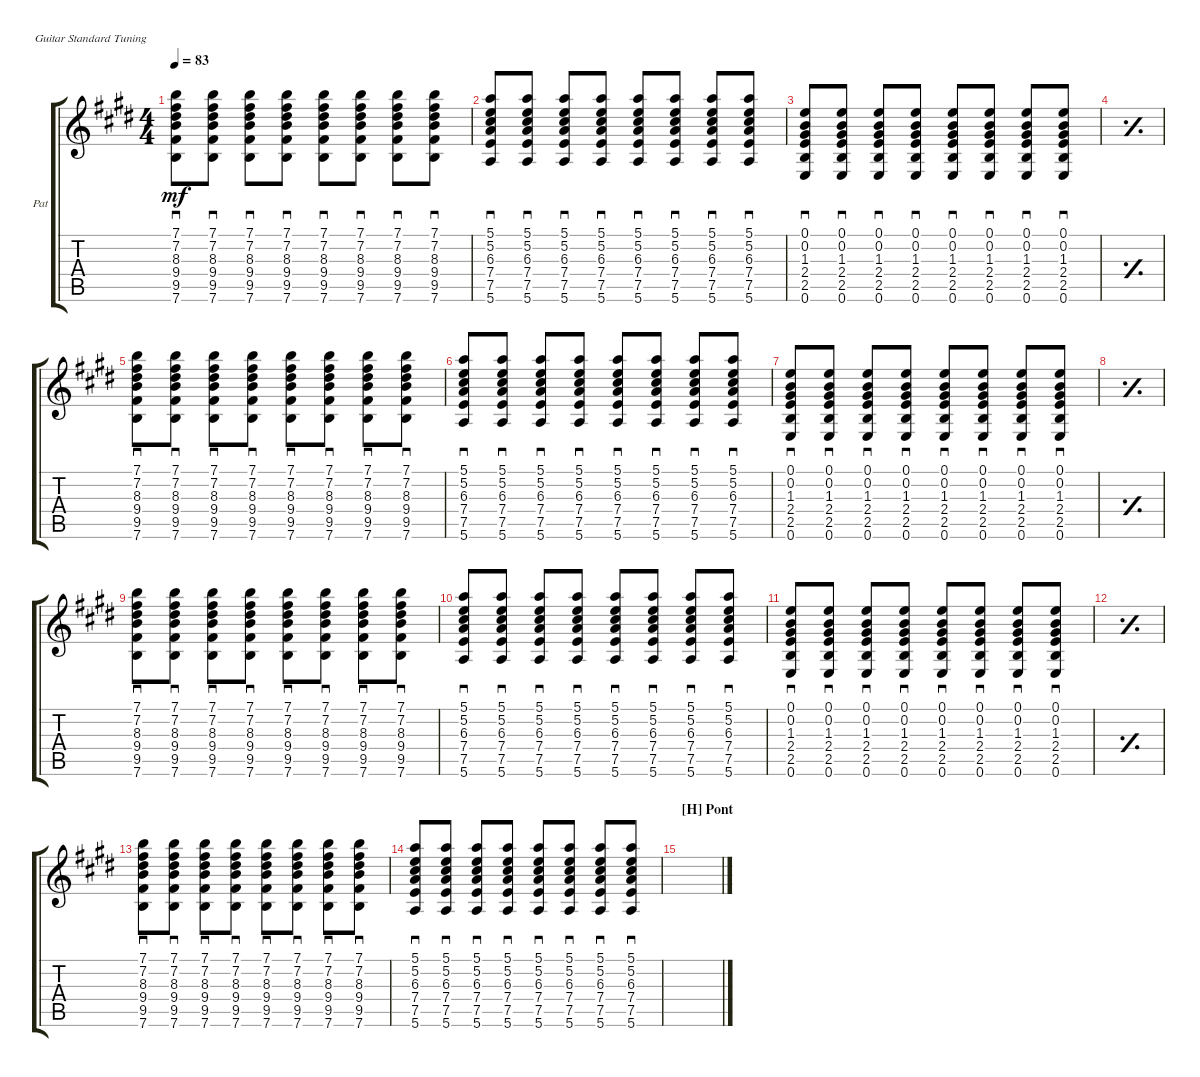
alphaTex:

\defaultSystemsLayout 4
\bracketExtendMode groupsimilarinstruments
\firstSystemTrackNameOrientation horizontal
\otherSystemsTrackNameOrientation horizontal
\track ("Guitar III - Pat Smear" "Pat") {instrument overdrivenguitar}
\staff {score tabs}
\tuning (E4 B3 G3 D3 A2 E2)
\ts (4 4)
\tempo 83
\clef g2
\ks e
(7.6 9.5 9.4 8.3 7.2 7.1).8{sd dy mf} (7.6 9.5 9.4 8.3 7.2 7.1).8{sd} (7.6 9.5 9.4 8.3 7.2 7.1).8{sd} (7.6 9.5 9.4 8.3 7.2 7.1).8{sd} (7.6 9.5 9.4 8.3 7.2 7.1).8{sd} (7.6 9.5 9.4 8.3 7.2 7.1).8{sd} (7.6 9.5 9.4 8.3 7.2 7.1).8{sd} (7.6 9.5 9.4 8.3 7.2 7.1).8{sd} |
(5.6 7.5 7.4 6.3 5.2 5.1).8{sd} (5.6 7.5 7.4 6.3 5.2 5.1).8{sd} (5.6 7.5 7.4 6.3 5.2 5.1).8{sd} (5.6 7.5 7.4 6.3 5.2 5.1).8{sd} (5.6 7.5 7.4 6.3 5.2 5.1).8{sd} (5.6 7.5 7.4 6.3 5.2 5.1).8{sd} (5.6 7.5 7.4 6.3 5.2 5.1).8{sd} (5.6 7.5 7.4 6.3 5.2 5.1).8{sd} |
(0.6 2.5 2.4 1.3 0.2 0.1).8{sd} (0.6 2.5 2.4 1.3 0.2 0.1).8{sd} (0.6 2.5 2.4 1.3 0.2 0.1).8{sd} (0.6 2.5 2.4 1.3 0.2 0.1).8{sd} (0.6 2.5 2.4 1.3 0.2 0.1).8{sd} (0.6 2.5 2.4 1.3 0.2 0.1).8{sd} (0.6 2.5 2.4 1.3 0.2 0.1).8{sd} (0.6 2.5 2.4 1.3 0.2 0.1).8{sd} |
\simile simple
|
\simile none
(7.6 9.5 9.4 8.3 7.2 7.1).8{sd} (7.6 9.5 9.4 8.3 7.2 7.1).8{sd} (7.6 9.5 9.4 8.3 7.2 7.1).8{sd} (7.6 9.5 9.4 8.3 7.2 7.1).8{sd} (7.6 9.5 9.4 8.3 7.2 7.1).8{sd} (7.6 9.5 9.4 8.3 7.2 7.1).8{sd} (7.6 9.5 9.4 8.3 7.2 7.1).8{sd} (7.6 9.5 9.4 8.3 7.2 7.1).8{sd} |
(5.6 7.5 7.4 6.3 5.2 5.1).8{sd} (5.6 7.5 7.4 6.3 5.2 5.1).8{sd} (5.6 7.5 7.4 6.3 5.2 5.1).8{sd} (5.6 7.5 7.4 6.3 5.2 5.1).8{sd} (5.6 7.5 7.4 6.3 5.2 5.1).8{sd} (5.6 7.5 7.4 6.3 5.2 5.1).8{sd} (5.6 7.5 7.4 6.3 5.2 5.1).8{sd} (5.6 7.5 7.4 6.3 5.2 5.1).8{sd} |
(0.6 2.5 2.4 1.3 0.2 0.1).8{sd} (0.6 2.5 2.4 1.3 0.2 0.1).8{sd} (0.6 2.5 2.4 1.3 0.2 0.1).8{sd} (0.6 2.5 2.4 1.3 0.2 0.1).8{sd} (0.6 2.5 2.4 1.3 0.2 0.1).8{sd} (0.6 2.5 2.4 1.3 0.2 0.1).8{sd} (0.6 2.5 2.4 1.3 0.2 0.1).8{sd} (0.6 2.5 2.4 1.3 0.2 0.1).8{sd} |
\simile simple
|
\simile none
(7.6 9.5 9.4 8.3 7.2 7.1).8{sd} (7.6 9.5 9.4 8.3 7.2 7.1).8{sd} (7.6 9.5 9.4 8.3 7.2 7.1).8{sd} (7.6 9.5 9.4 8.3 7.2 7.1).8{sd} (7.6 9.5 9.4 8.3 7.2 7.1).8{sd} (7.6 9.5 9.4 8.3 7.2 7.1).8{sd} (7.6 9.5 9.4 8.3 7.2 7.1).8{sd} (7.6 9.5 9.4 8.3 7.2 7.1).8{sd} |
(5.6 7.5 7.4 6.3 5.2 5.1).8{sd} (5.6 7.5 7.4 6.3 5.2 5.1).8{sd} (5.6 7.5 7.4 6.3 5.2 5.1).8{sd} (5.6 7.5 7.4 6.3 5.2 5.1).8{sd} (5.6 7.5 7.4 6.3 5.2 5.1).8{sd} (5.6 7.5 7.4 6.3 5.2 5.1).8{sd} (5.6 7.5 7.4 6.3 5.2 5.1).8{sd} (5.6 7.5 7.4 6.3 5.2 5.1).8{sd} |
(0.6 2.5 2.4 1.3 0.2 0.1).8{sd} (0.6 2.5 2.4 1.3 0.2 0.1).8{sd} (0.6 2.5 2.4 1.3 0.2 0.1).8{sd} (0.6 2.5 2.4 1.3 0.2 0.1).8{sd} (0.6 2.5 2.4 1.3 0.2 0.1).8{sd} (0.6 2.5 2.4 1.3 0.2 0.1).8{sd} (0.6 2.5 2.4 1.3 0.2 0.1).8{sd} (0.6 2.5 2.4 1.3 0.2 0.1).8{sd} |
\simile simple
|
\simile none
(7.6 9.5 9.4 8.3 7.2 7.1).8{sd} (7.6 9.5 9.4 8.3 7.2 7.1).8{sd} (7.6 9.5 9.4 8.3 7.2 7.1).8{sd} (7.6 9.5 9.4 8.3 7.2 7.1).8{sd} (7.6 9.5 9.4 8.3 7.2 7.1).8{sd} (7.6 9.5 9.4 8.3 7.2 7.1).8{sd} (7.6 9.5 9.4 8.3 7.2 7.1).8{sd} (7.6 9.5 9.4 8.3 7.2 7.1).8{sd} |
(5.6 7.5 7.4 6.3 5.2 5.1).8{sd} (5.6 7.5 7.4 6.3 5.2 5.1).8{sd} (5.6 7.5 7.4 6.3 5.2 5.1).8{sd} (5.6 7.5 7.4 6.3 5.2 5.1).8{sd} (5.6 7.5 7.4 6.3 5.2 5.1).8{sd} (5.6 7.5 7.4 6.3 5.2 5.1).8{sd} (5.6 7.5 7.4 6.3 5.2 5.1).8{sd} (5.6 7.5 7.4 6.3 5.2 5.1).8{sd} |
\section ("H" "Pont")
